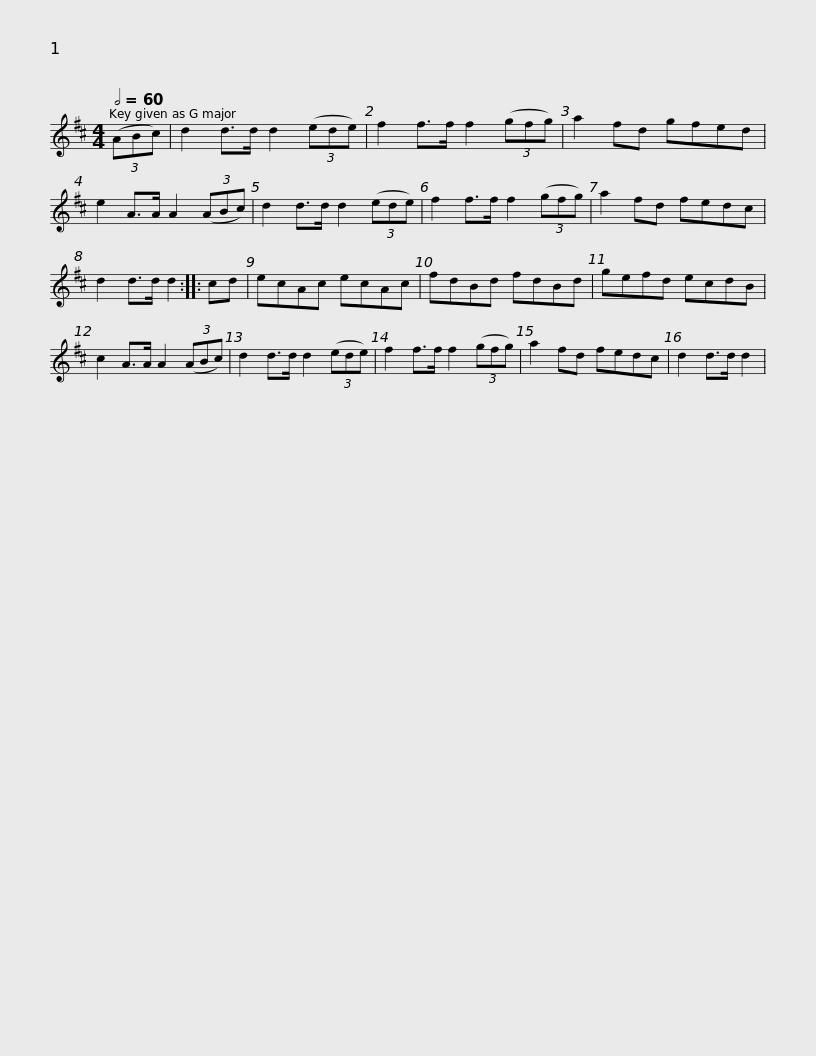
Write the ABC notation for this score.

X:1
L:1/8
Q:1/2=60
M:4/4
I:linebreak $
K:D
V:1 treble
V:1
 (3(ABc) | d2 d>d d2 (3(ede) | f2 f>f f2 (3(gfg) | a2 fd gfed | e2 A>A A2 (3(ABc) |$ %5
 d2 d>d d2 (3(ede) | f2 f>f f2 (3(gfg) | a2 fd fedc | d2 d>d d2 ::$ cd | %10
 ecAc ecAc | fdBd fdBd | gefd ecdB | c2 A>A A2 (3(ABc) |$ d2 d>d d2 (3(ede) | %15
 f2 f>f f2 (3(gfg) | a2 fd fedc | d2 d>d d2 | %18
